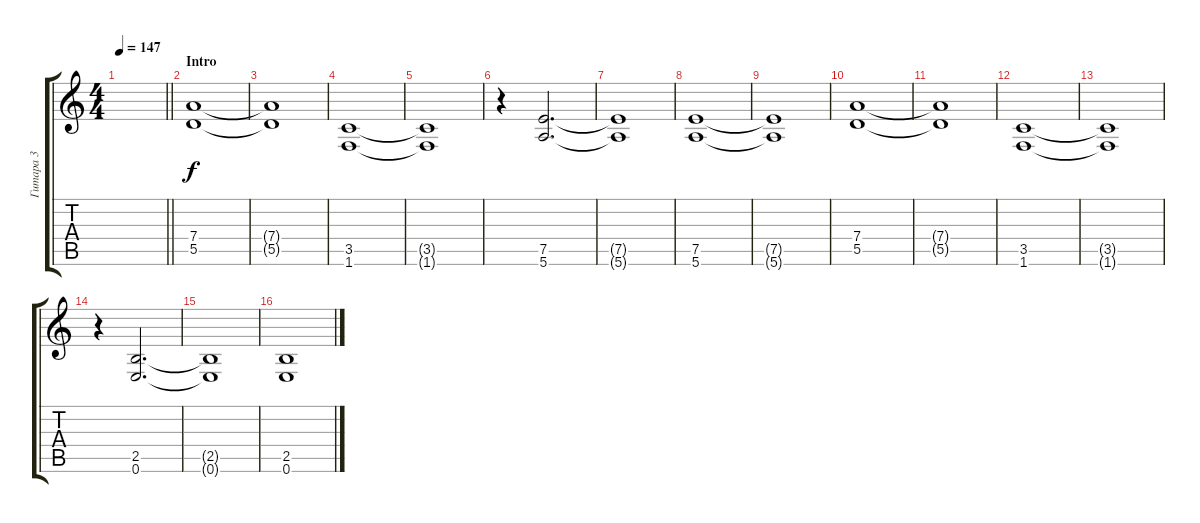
\track ("Гитара 3" "Гитара 3") {instrument distortionguitar}
\staff {score tabs}
\tuning (E4 B3 G3 D3 A2 E2) {hide}
\ts (4 4)
\tempo 147
\clef g2
\barLineRight lightlight
\ks c
|
\section ("" "Intro")
(7.4 5.5).1 |
(7.4{t} 5.5{t}).1 |
(3.5 1.6).1 |
(3.5{t} 1.6{t}).1 |
r.4 (7.5 5.6).2{d} |
(7.5{t} 5.6{t}).1 |
(7.5 5.6).1 |
(7.5{t} 5.6{t}).1 |
(7.4 5.5).1 |
(7.4{t} 5.5{t}).1 |
(3.5 1.6).1 |
(3.5{t} 1.6{t}).1 |
r.4 (2.5 0.6).2{d} |
(2.5{t} 0.6{t}).1 |
(2.5 0.6).1
